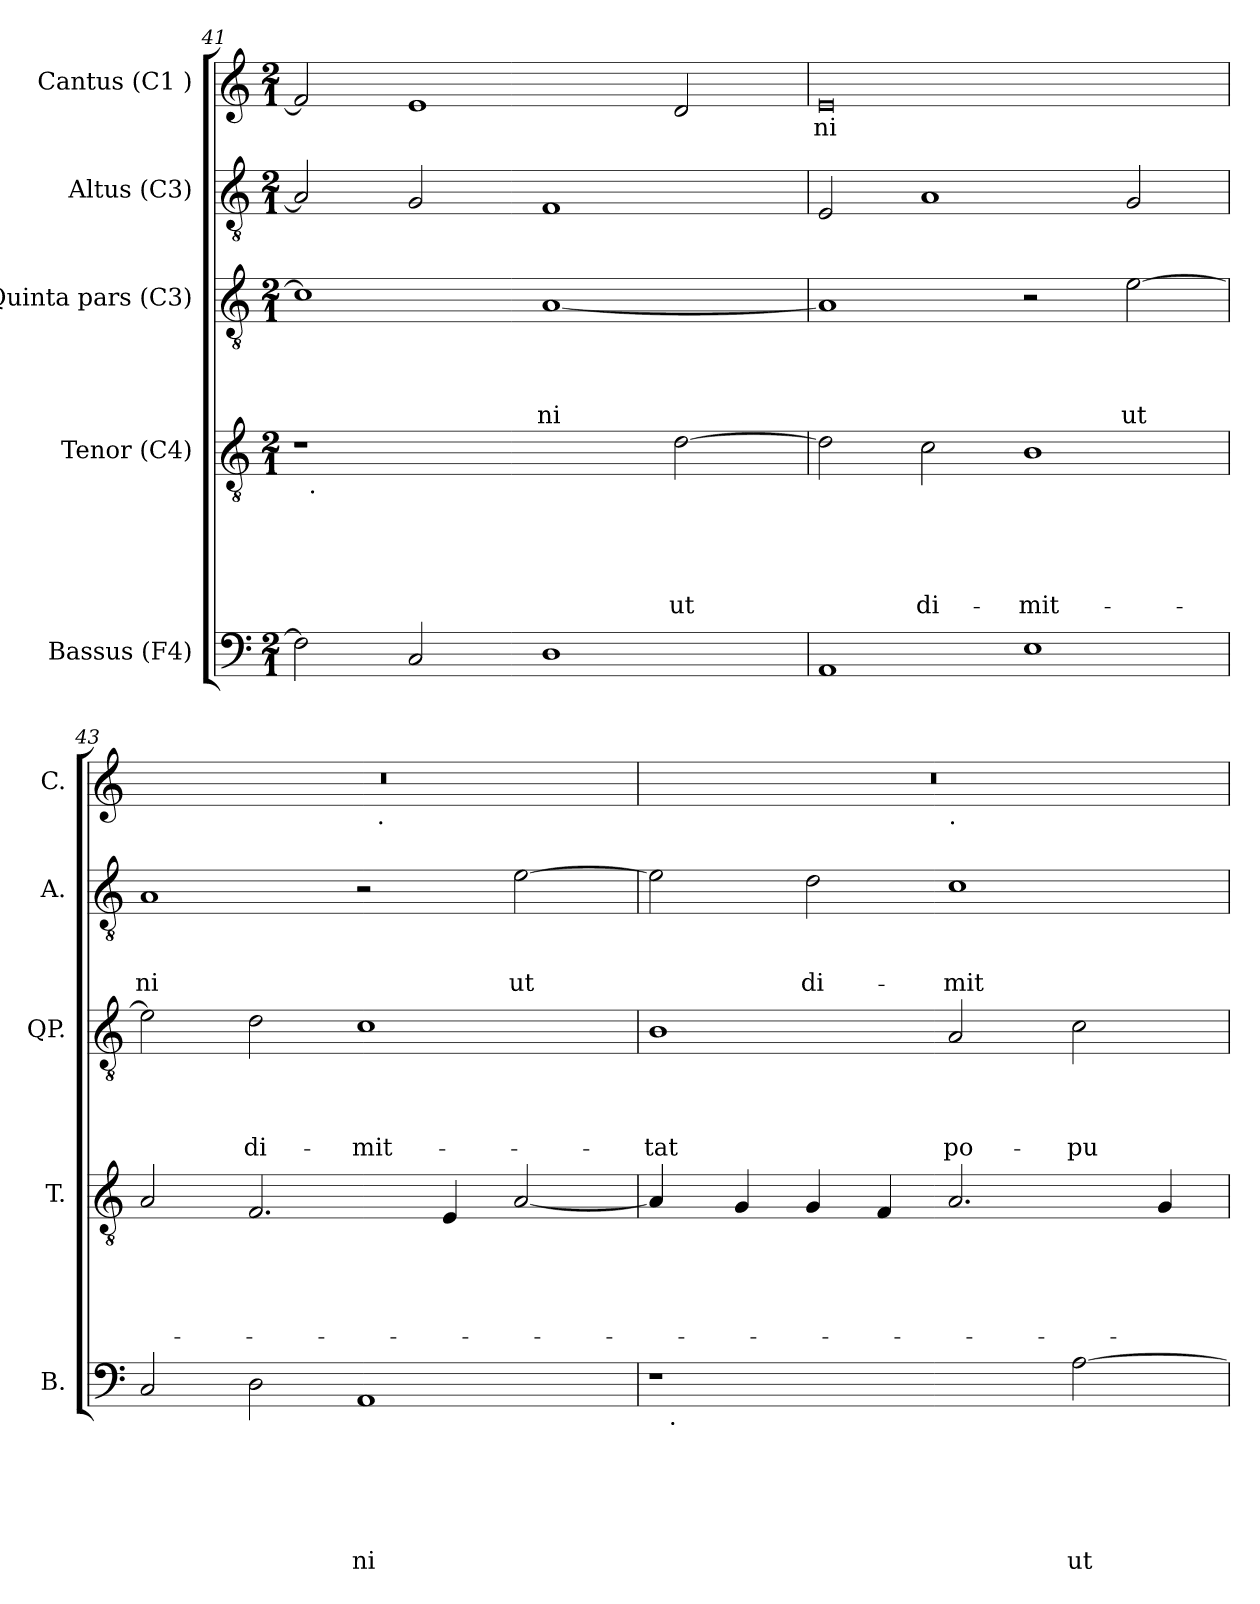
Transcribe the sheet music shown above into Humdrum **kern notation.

**kern	**text	**text	**text	**text	**text	**text	**kern	**text	**text	**text	**text	**text	**kern	**text	**text	**text	**text	**kern	**text	**text	**text	**kern	**text
*part5	*part5	*part5	*part5	*part5	*part5	*part5	*part4	*part4	*part4	*part4	*part4	*part4	*part3	*part3	*part3	*part3	*part3	*part2	*part2	*part2	*part2	*part1	*part1
*staff5	*staff5	*staff5	*staff5	*staff5	*staff5	*staff5	*staff4	*staff4	*staff4	*staff4	*staff4	*staff4	*staff3	*staff3	*staff3	*staff3	*staff3	*staff2	*staff2	*staff2	*staff2	*staff1	*staff1
*I"Bassus (F4)	*	*	*	*	*	*	*I"Tenor (C4)	*	*	*	*	*	*I"Quinta pars (C3)	*	*	*	*	*I"Altus (C3)	*	*	*	*I"Cantus (C1 )	*
*I'B.	*	*	*	*	*	*	*I'T.	*	*	*	*	*	*I'QP.	*	*	*	*	*I'A.	*	*	*	*I'C.	*
*clefF4	*	*	*	*	*	*	*clefGv2	*	*	*	*	*	*clefGv2	*	*	*	*	*clefGv2	*	*	*	*clefG2	*
*k[]	*	*	*	*	*	*	*k[]	*	*	*	*	*	*k[]	*	*	*	*	*k[]	*	*	*	*k[]	*
*C:	*	*	*	*	*	*	*C:	*	*	*	*	*	*C:	*	*	*	*	*C:	*	*	*	*C:	*
*M2/1	*	*	*	*	*	*	*M2/1	*	*	*	*	*	*M2/1	*	*	*	*	*M2/1	*	*	*	*M2/1	*
=41	=41	=41	=41	=41	=41	=41	=41	=41	=41	=41	=41	=41	=41	=41	=41	=41	=41	=41	=41	=41	=41	=41	=41
*	*	*	*	*	*	*	*^	*	*	*	*	*	*	*	*	*	*	*	*	*	*	*	*
2F\]	.	.	.	.	.	.	1r	48ryy	.	.	.	.	.	1c]	.	.	.	.	2A/]	.	.	.	2f/]	.
!	!	!	!	!	!	!	!	!LO:TX:b:t=.	!	!	!	!	!	!	!	!	!	!	!	!	!	!	!	!
.	.	.	.	.	.	.	.	3%2ryy	.	.	.	.	.	.	.	.	.	.	.	.	.	.	.	.
2C/	.	.	.	.	.	.	.	.	.	.	.	.	.	.	.	.	.	.	2G/	.	.	.	1e	.
.	.	.	.	.	.	.	.	3%2ryy	.	.	.	.	.	.	.	.	.	.	.	.	.	.	.	.
!	!	!	!	!	!	!	!	!	!	!	!	!	!	!	!	!	!	!LO:LY:b	!	!	!	!	!	!
1D	.	.	.	.	.	.	2ryy	.	.	.	.	.	.	[<1A	.	.	.	-ni	1F	.	.	.	.	.
.	.	.	.	.	.	.	.	3ryy	.	.	.	.	.	.	.	.	.	.	.	.	.	.	.	.
!	!	!	!	!	!	!	!	!	!	!	!	!	!LO:LY:b	!	!	!	!	!	!	!	!	!	!	!
.	.	.	.	.	.	.	[>2d\	.	.	.	.	.	ut	.	.	.	.	.	.	.	.	.	2d/	.
.	.	.	.	.	.	.	.	6...ryy	.	.	.	.	.	.	.	.	.	.	.	.	.	.	.	.
=42	=42	=42	=42	=42	=42	=42	=42	=42	=42	=42	=42	=42	=42	=42	=42	=42	=42	=42	=42	=42	=42	=42	=42	=42
!	!	!	!	!	!	!	!	!	!	!	!	!	!	!	!	!	!	!	!	!	!	!	!	!LO:LY:b:rj
*	*	*	*	*	*	*	*v	*v	*	*	*	*	*	*	*	*	*	*	*	*	*	*	*	*
1AA	.	.	.	.	.	.	2d\]	.	.	.	.	.	1A]	.	.	.	.	2E/	.	.	.	0e	-ni
!	!	!	!	!	!	!	!	!	!	!	!	!LO:LY:b	!	!	!	!	!	!	!	!	!	!	!
.	.	.	.	.	.	.	2c\	.	.	.	.	di-	.	.	.	.	.	1A	.	.	.	.	.
!	!	!	!	!	!	!	!	!	!	!	!	!LO:LY:b	!	!	!	!	!	!	!	!	!	!	!
1E	.	.	.	.	.	.	1B	.	.	.	.	-mit-	2r	.	.	.	.	.	.	.	.	.	.
!	!	!	!	!	!	!	!	!	!	!	!	!	!	!	!	!	!LO:LY:b	!	!	!	!	!	!
.	.	.	.	.	.	.	.	.	.	.	.	.	[>2e\	.	.	.	ut	2G/	.	.	.	.	.
!!LO:PB:g=z
=43	=43	=43	=43	=43	=43	=43	=43	=43	=43	=43	=43	=43	=43	=43	=43	=43	=43	=43	=43	=43	=43	=43	=43
!	!	!	!	!	!	!	!	!	!	!	!	!	!	!	!	!	!	!	!	!	!LO:LY:b:rj	!	!
*	*	*	*	*	*	*	*	*	*	*	*	*	*	*	*	*	*	*	*	*	*	*^	*
2C/	.	.	.	.	.	.	2A/	.	.	.	.	.	2e\]	.	.	.	.	1A	.	.	-ni	0r	1ryy	.
!	!	!	!	!	!	!	!	!	!	!	!	!	!	!	!	!	!LO:LY:b	!	!	!	!	!	!	!
2D\	.	.	.	.	.	.	2.F/	.	.	.	.	.	2d\	.	.	.	di-	.	.	.	.	.	.	.
!	!	!	!	!	!	!LO:LY:b	!	!	!	!	!	!	!	!	!	!	!LO:LY:b	!	!	!	!	!	!	!
1AA	.	.	.	.	.	-ni	.	.	.	.	.	.	1c	.	.	.	-mit-	2r	.	.	.	.	32ryy	.
!	!	!	!	!	!	!	!	!	!	!	!	!	!	!	!	!	!	!	!	!	!	!	!LO:TX:b:t=.	!
.	.	.	.	.	.	.	.	.	.	.	.	.	.	.	.	.	.	.	.	.	.	.	2ryy	.
.	.	.	.	.	.	.	4E/	.	.	.	.	.	.	.	.	.	.	.	.	.	.	.	.	.
!	!	!	!	!	!	!	!	!	!	!	!	!	!	!	!	!	!	!	!	!	!LO:LY:b	!	!	!
.	.	.	.	.	.	.	[<2A/	.	.	.	.	.	.	.	.	.	.	[>2e\	.	.	ut	.	.	.
.	.	.	.	.	.	.	.	.	.	.	.	.	.	.	.	.	.	.	.	.	.	.	4...ryy	.
=44	=44	=44	=44	=44	=44	=44	=44	=44	=44	=44	=44	=44	=44	=44	=44	=44	=44	=44	=44	=44	=44	=44	=44	=44
!	!	!	!	!	!	!	!	!	!	!	!	!	!	!	!	!	!LO:LY:b	!	!	!	!	!	!	!
*^	*	*	*	*	*	*	*	*	*	*	*	*	*	*	*	*	*	*	*	*	*	*	*	*
1r	32ryy	.	.	.	.	.	.	4A/]	.	.	.	.	.	1B	.	.	.	-tat	2e\]	.	.	.	0r	1ryy	.
!	!LO:TX:b:t=.	!	!	!	!	!	!	!	!	!	!	!	!	!	!	!	!	!	!	!	!	!	!	!	!
.	1ryy	.	.	.	.	.	.	.	.	.	.	.	.	.	.	.	.	.	.	.	.	.	.	.	.
.	.	.	.	.	.	.	.	4G/	.	.	.	.	.	.	.	.	.	.	.	.	.	.	.	.	.
!	!	!	!	!	!	!	!	!	!	!	!	!	!	!	!	!	!	!	!	!	!	!LO:LY:b	!	!	!
.	.	.	.	.	.	.	.	4G/	.	.	.	.	.	.	.	.	.	.	2d\	.	.	di-	.	.	.
.	.	.	.	.	.	.	.	4F/	.	.	.	.	.	.	.	.	.	.	.	.	.	.	.	.	.
!	!	!	!	!	!	!	!	!	!	!	!	!	!	!	!	!	!	!	!	!	!	!	!	!LO:TX:b:t=.	!
!	!	!	!	!	!	!	!	!	!	!	!	!	!	!	!	!	!	!LO:LY:b	!	!	!	!LO:LY:b	!	!	!
2ryy	.	.	.	.	.	.	.	2.A/	.	.	.	.	.	2A/	.	.	.	po-	1c	.	.	-mit-	.	1ryy	.
.	2ryy	.	.	.	.	.	.	.	.	.	.	.	.	.	.	.	.	.	.	.	.	.	.	.	.
!	!	!	!	!	!	!	!LO:LY:b	!	!	!	!	!	!	!	!	!	!	!LO:LY:b	!	!	!	!	!	!	!
[>2A\	.	.	.	.	.	.	ut	.	.	.	.	.	.	2c\	.	.	.	-pu-	.	.	.	.	.	.	.
.	4...ryy	.	.	.	.	.	.	.	.	.	.	.	.	.	.	.	.	.	.	.	.	.	.	.	.
.	.	.	.	.	.	.	.	4G/	.	.	.	.	.	.	.	.	.	.	.	.	.	.	.	.	.
*v	*v	*	*	*	*	*	*	*	*	*	*	*	*	*	*	*	*	*	*	*	*	*	*v	*v	*
=	=	=	=	=	=	=	=	=	=	=	=	=	=	=	=	=	=	=	=	=	=	=	=
*-	*-	*-	*-	*-	*-	*-	*-	*-	*-	*-	*-	*-	*-	*-	*-	*-	*-	*-	*-	*-	*-	*-	*-
